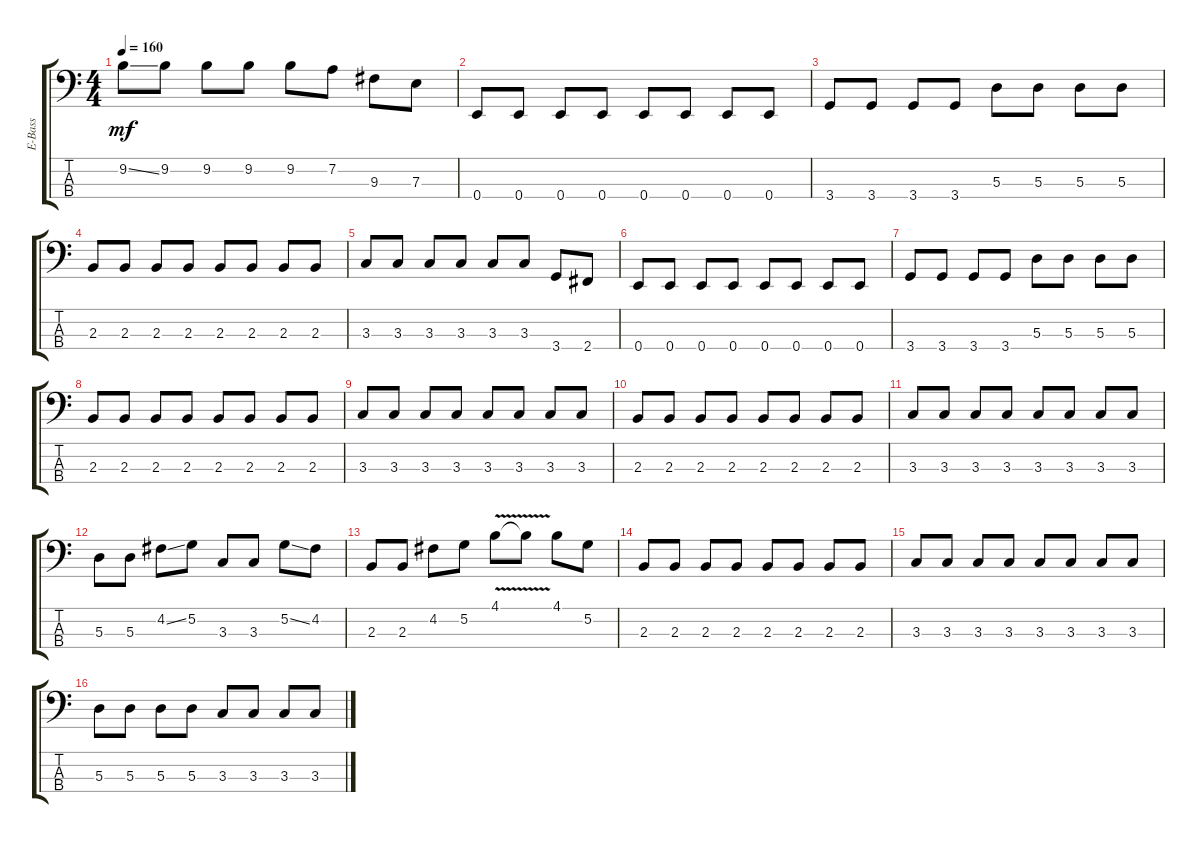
\track ("E-Bass" "E-Bass") {instrument electricbassfinger}
\staff {score tabs}
\tuning (G2 D2 A1 E1) {hide}
\ts (4 4)
\tempo 160
\clef f4
\ks c
9.2{ss}.8{dy mf} 9.2.8 9.2.8 9.2.8 9.2.8 7.2.8 9.3.8 7.3.8 |
0.4.8 0.4.8 0.4.8 0.4.8 0.4.8 0.4.8 0.4.8 0.4.8 |
3.4.8 3.4.8 3.4.8 3.4.8 5.3.8 5.3.8 5.3.8 5.3.8 |
2.3.8 2.3.8 2.3.8 2.3.8 2.3.8 2.3.8 2.3.8 2.3.8 |
3.3.8 3.3.8 3.3.8 3.3.8 3.3.8 3.3.8 3.4.8 2.4.8 |
0.4.8 0.4.8 0.4.8 0.4.8 0.4.8 0.4.8 0.4.8 0.4.8 |
3.4.8 3.4.8 3.4.8 3.4.8 5.3.8 5.3.8 5.3.8 5.3.8 |
2.3.8 2.3.8 2.3.8 2.3.8 2.3.8 2.3.8 2.3.8 2.3.8 |
3.3.8 3.3.8 3.3.8 3.3.8 3.3.8 3.3.8 3.3.8 3.3.8 |
2.3.8 2.3.8 2.3.8 2.3.8 2.3.8 2.3.8 2.3.8 2.3.8 |
3.3.8 3.3.8 3.3.8 3.3.8 3.3.8 3.3.8 3.3.8 3.3.8 |
5.3.8 5.3.8 4.2{ss}.8 5.2.8 3.3.8 3.3.8 5.2{ss}.8 4.2.8 |
2.3.8 2.3.8 4.2.8 5.2.8 4.1{v}.8 4.1{t}.8 4.1.8 5.2.8 |
2.3.8 2.3.8 2.3.8 2.3.8 2.3.8 2.3.8 2.3.8 2.3.8 |
3.3.8 3.3.8 3.3.8 3.3.8 3.3.8 3.3.8 3.3.8 3.3.8 |
5.3.8 5.3.8 5.3.8 5.3.8 3.3.8 3.3.8 3.3.8 3.3.8
